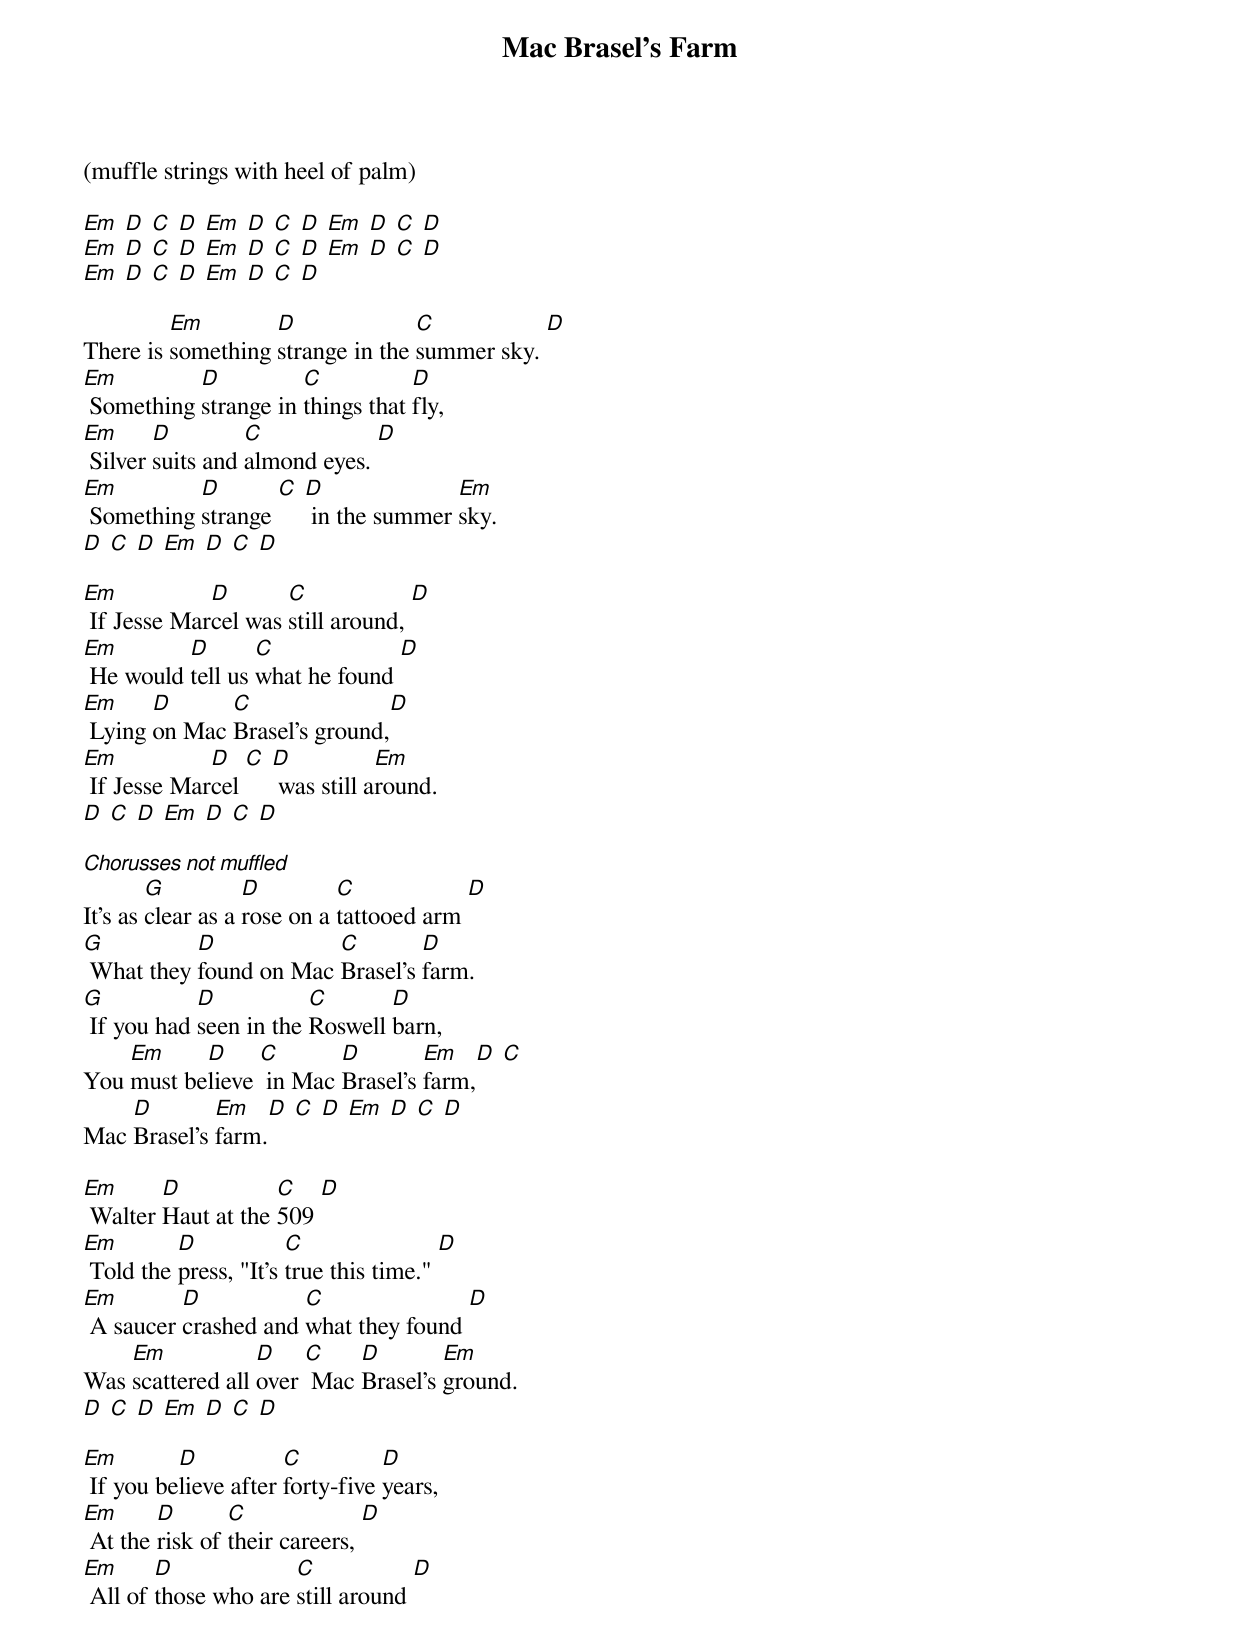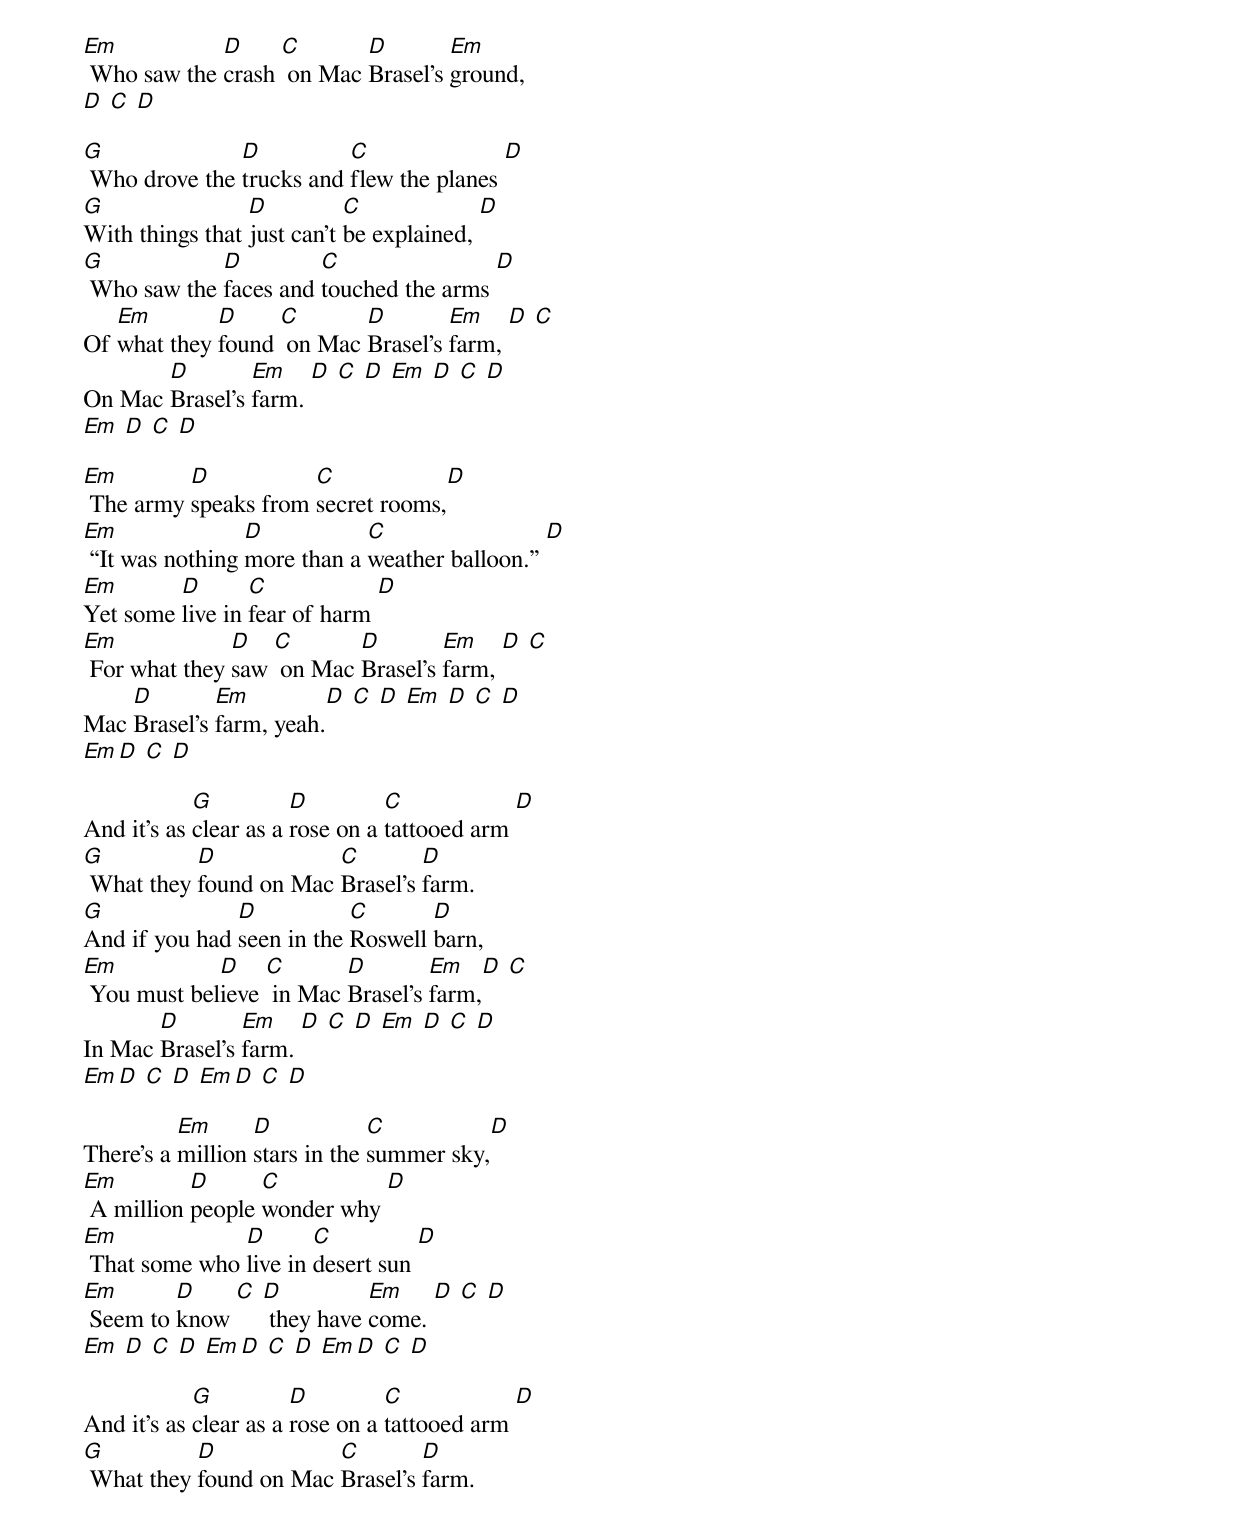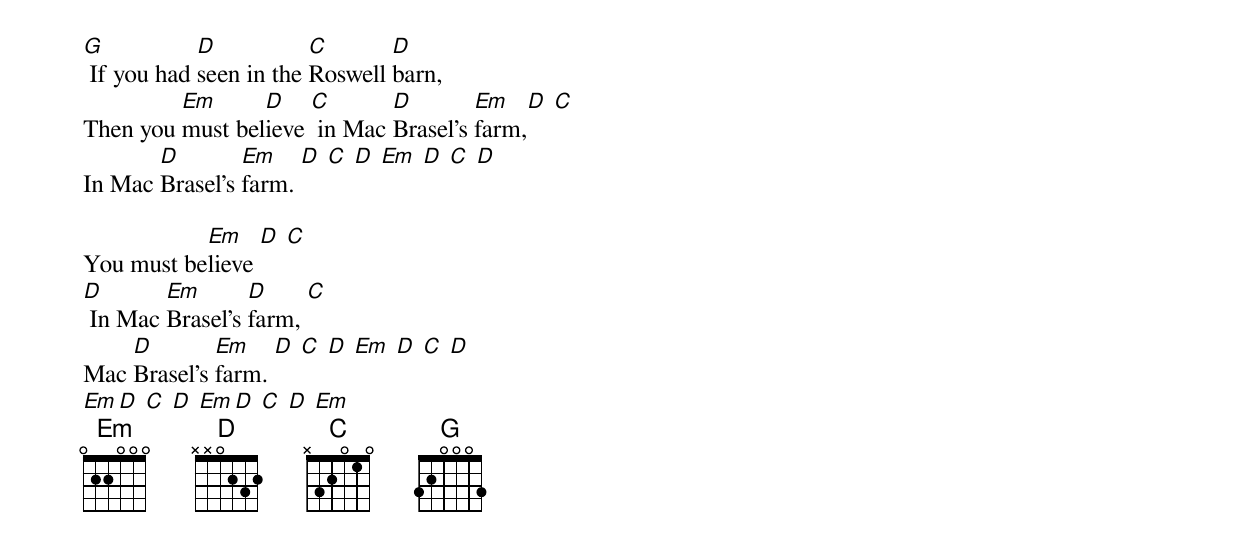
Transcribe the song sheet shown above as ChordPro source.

{title: Mac Brasel’s Farm}
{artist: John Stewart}
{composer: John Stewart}
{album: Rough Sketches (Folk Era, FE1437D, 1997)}

(muffle strings with heel of palm)

[Em] [D] [C] [D] [Em] [D] [C] [D] [Em] [D] [C] [D]
[Em] [D] [C] [D] [Em] [D] [C] [D] [Em] [D] [C] [D]
[Em] [D] [C] [D] [Em] [D] [C] [D]

There is [Em]something [D]strange in the [C]summer sky. [D]
[Em] Something [D]strange in [C]things that [D]fly,
[Em] Silver [D]suits and [C]almond eyes. [D]
[Em] Something [D]strange [C] [D] in the summer [Em]sky.
[D] [C] [D] [Em] [D] [C] [D]

[Em] If Jesse Mar[D]cel was [C]still around, [D]
[Em] He would [D]tell us [C]what he found [D]
[Em] Lying [D]on Mac [C]Brasel's ground,[D]
[Em] If Jesse Mar[D]cel [C] [D] was still a[Em]round.
[D] [C] [D] [Em] [D] [C] [D]

[Chorusses not muffled]
It's as [G]clear as a [D]rose on a [C]tattooed arm [D]
[G] What they [D]found on Mac [C]Brasel's [D]farm.
[G] If you had [D]seen in the [C]Roswell [D]barn,
You [Em]must be[D]lieve [C] in Mac [D]Brasel's [Em]farm,[D] [C]
Mac [D]Brasel's [Em]farm.[D] [C] [D] [Em] [D] [C] [D]

[Em] Walter [D]Haut at the [C]509 [D]
[Em] Told the [D]press, "It's [C]true this time." [D]
[Em] A saucer [D]crashed and [C]what they found [D]
Was [Em]scattered all [D]over [C] Mac [D]Brasel's [Em]ground.
[D] [C] [D] [Em] [D] [C] [D]

[Em] If you be[D]lieve after [C]forty-five [D]years,
[Em] At the [D]risk of [C]their careers, [D]
[Em] All of [D]those who are [C]still around [D]
[Em] Who saw the [D]crash [C] on Mac [D]Brasel's [Em]ground,
[D] [C] [D]

[G] Who drove the [D]trucks and [C]flew the planes [D]
[G]With things that [D]just can't [C]be explained, [D]
[G] Who saw the [D]faces and [C]touched the arms [D]
Of [Em]what they [D]found [C] on Mac [D]Brasel's [Em]farm, [D] [C]
On Mac [D]Brasel's [Em]farm. [D] [C] [D] [Em] [D] [C] [D]
[Em] [D] [C] [D]

[Em] The army [D]speaks from [C]secret rooms,[D]
[Em] “It was nothing [D]more than a [C]weather balloon.” [D]
[Em]Yet some [D]live in [C]fear of harm [D]
[Em] For what they [D]saw [C] on Mac [D]Brasel's [Em]farm, [D] [C]
Mac [D]Brasel's [Em]farm, yeah.[D] [C] [D] [Em] [D] [C] [D]
[Em][D] [C] [D]

And it's as [G]clear as a [D]rose on a [C]tattooed arm [D]
[G] What they [D]found on Mac [C]Brasel's [D]farm.
[G]And if you had [D]seen in the [C]Roswell [D]barn,
[Em] You must bel[D]ieve [C] in Mac [D]Brasel's [Em]farm,[D] [C]
In Mac [D]Brasel's [Em]farm. [D] [C] [D] [Em] [D] [C] [D]
[Em][D] [C] [D] [Em][D] [C] [D]

There's a [Em]million [D]stars in the [C]summer sky,[D]
[Em] A million [D]people [C]wonder why [D]
[Em] That some who [D]live in [C]desert sun [D]
[Em] Seem to [D]know [C] [D] they have [Em]come. [D] [C] [D]
[Em] [D] [C] [D] [Em][D] [C] [D] [Em][D] [C] [D]

And it's as [G]clear as a [D]rose on a [C]tattooed arm [D]
[G] What they [D]found on Mac [C]Brasel's [D]farm.
[G] If you had [D]seen in the [C]Roswell [D]barn,
Then you [Em]must bel[D]ieve [C] in Mac [D]Brasel's [Em]farm,[D] [C]
In Mac [D]Brasel's [Em]farm. [D] [C] [D] [Em] [D] [C] [D]

You must be[Em]lieve [D] [C]
[D] In Mac [Em]Brasel's [D]farm, [C]
Mac [D]Brasel's [Em]farm. [D] [C] [D] [Em] [D] [C] [D]
[Em][D] [C] [D] [Em][D] [C] [D] [Em]
